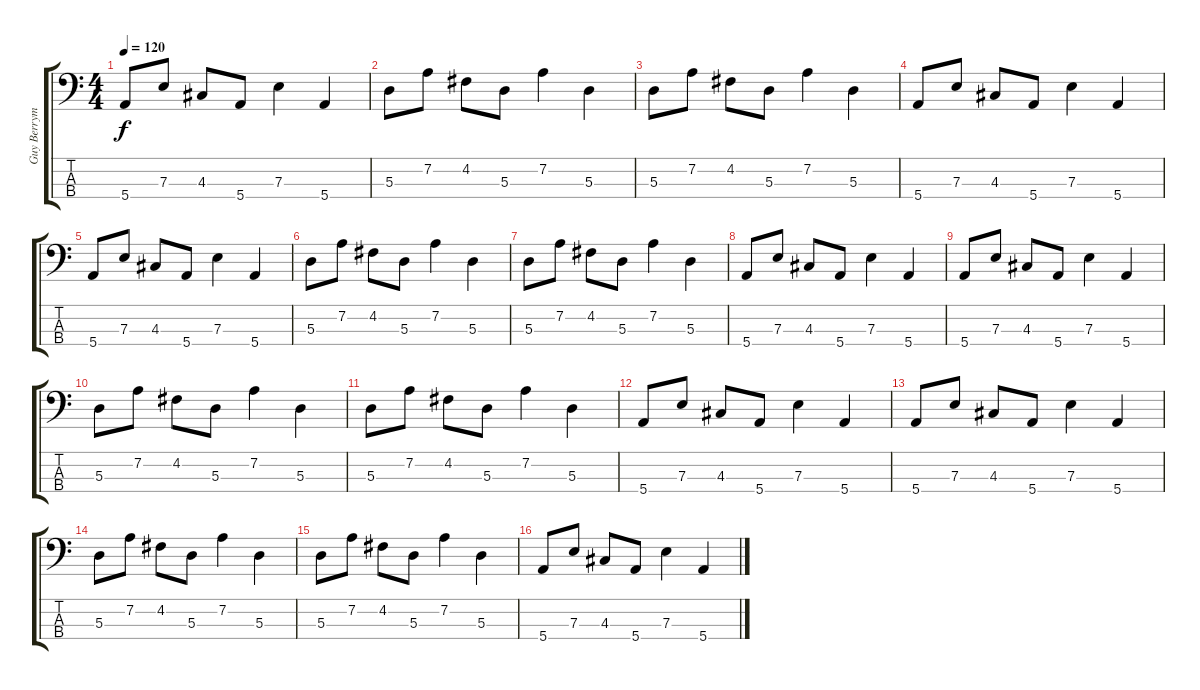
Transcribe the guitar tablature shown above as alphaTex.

\track ("Guy Berryman" "Guy Berrym") {instrument electricbassfinger}
\staff {score tabs}
\tuning (G2 D2 A1 E1) {hide}
\ts (4 4)
\tempo 120
\clef f4
\ks c
5.4.8{dy f} 7.3.8 4.3.8 5.4.8 7.3.4 5.4.4 |
5.3.8 7.2.8 4.2.8 5.3.8 7.2.4 5.3.4 |
5.3.8 7.2.8 4.2.8 5.3.8 7.2.4 5.3.4 |
5.4.8 7.3.8 4.3.8 5.4.8 7.3.4 5.4.4 |
5.4.8 7.3.8 4.3.8 5.4.8 7.3.4 5.4.4 |
5.3.8 7.2.8 4.2.8 5.3.8 7.2.4 5.3.4 |
5.3.8 7.2.8 4.2.8 5.3.8 7.2.4 5.3.4 |
5.4.8 7.3.8 4.3.8 5.4.8 7.3.4 5.4.4 |
5.4.8 7.3.8 4.3.8 5.4.8 7.3.4 5.4.4 |
5.3.8 7.2.8 4.2.8 5.3.8 7.2.4 5.3.4 |
5.3.8 7.2.8 4.2.8 5.3.8 7.2.4 5.3.4 |
5.4.8 7.3.8 4.3.8 5.4.8 7.3.4 5.4.4 |
5.4.8 7.3.8 4.3.8 5.4.8 7.3.4 5.4.4 |
5.3.8 7.2.8 4.2.8 5.3.8 7.2.4 5.3.4 |
5.3.8 7.2.8 4.2.8 5.3.8 7.2.4 5.3.4 |
5.4.8 7.3.8 4.3.8 5.4.8 7.3.4 5.4.4
